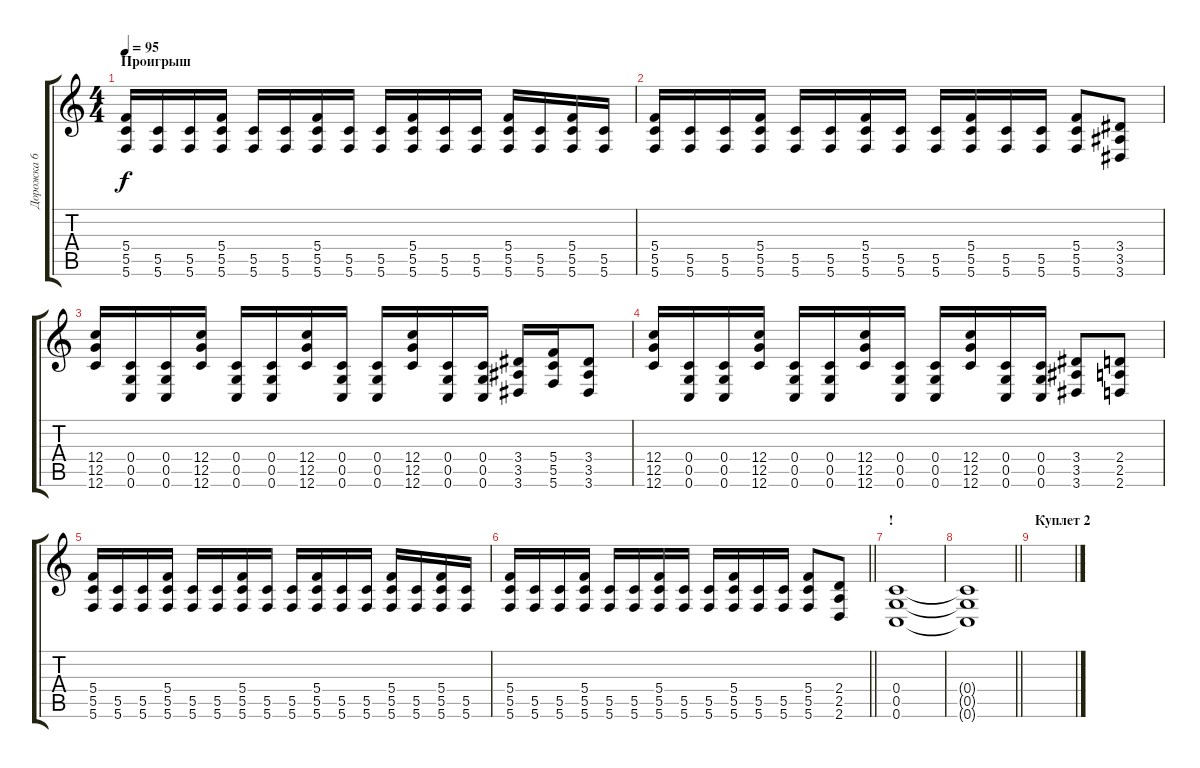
\track ("Дорожка 6" "Дорожка 6") {instrument distortionguitar}
\staff {score tabs}
\tuning (D4 A3 F3 C3 G2 C2) {hide}
\ts (4 4)
\section ("" "Проигрыш")
\tempo 95
\clef g2
\ks c
(5.4 5.5 5.6).16{dy f} (5.5 5.6).16 (5.5 5.6).16 (5.4 5.5 5.6).16 (5.5 5.6).16 (5.5 5.6).16 (5.4 5.5 5.6).16 (5.5 5.6).16 (5.5 5.6).16 (5.4 5.5 5.6).16 (5.5 5.6).16 (5.5 5.6).16 (5.4 5.5 5.6).16 (5.5 5.6).16 (5.4 5.5 5.6).16 (5.5 5.6).16 |
(5.4 5.5 5.6).16 (5.5 5.6).16 (5.5 5.6).16 (5.4 5.5 5.6).16 (5.5 5.6).16 (5.5 5.6).16 (5.4 5.5 5.6).16 (5.5 5.6).16 (5.5 5.6).16 (5.4 5.5 5.6).16 (5.5 5.6).16 (5.5 5.6).16 (5.4 5.5 5.6).8 (3.4 3.5 3.6).8 |
(12.4 12.5 12.6).16 (0.4 0.5 0.6).16 (0.4 0.5 0.6).16 (12.4 12.5 12.6).16 (0.4 0.5 0.6).16 (0.4 0.5 0.6).16 (12.4 12.5 12.6).16 (0.4 0.5 0.6).16 (0.4 0.5 0.6).16 (12.4 12.5 12.6).16 (0.4 0.5 0.6).16 (0.4 0.5 0.6).16 (3.4 3.5 3.6).16 (5.4 5.5 5.6).16 (3.4 3.5 3.6).8 |
(12.4 12.5 12.6).16 (0.4 0.5 0.6).16 (0.4 0.5 0.6).16 (12.4 12.5 12.6).16 (0.4 0.5 0.6).16 (0.4 0.5 0.6).16 (12.4 12.5 12.6).16 (0.4 0.5 0.6).16 (0.4 0.5 0.6).16 (12.4 12.5 12.6).16 (0.4 0.5 0.6).16 (0.4 0.5 0.6).16 (3.4 3.5 3.6).8 (2.4 2.5 2.6).8 |
(5.4 5.5 5.6).16 (5.5 5.6).16 (5.5 5.6).16 (5.4 5.5 5.6).16 (5.5 5.6).16 (5.5 5.6).16 (5.4 5.5 5.6).16 (5.5 5.6).16 (5.5 5.6).16 (5.4 5.5 5.6).16 (5.5 5.6).16 (5.5 5.6).16 (5.4 5.5 5.6).16 (5.5 5.6).16 (5.4 5.5 5.6).16 (5.5 5.6).16 |
\barLineRight lightlight
(5.4 5.5 5.6).16 (5.5 5.6).16 (5.5 5.6).16 (5.4 5.5 5.6).16 (5.5 5.6).16 (5.5 5.6).16 (5.4 5.5 5.6).16 (5.5 5.6).16 (5.5 5.6).16 (5.4 5.5 5.6).16 (5.5 5.6).16 (5.5 5.6).16 (5.4 5.5 5.6).8 (2.4 2.5 2.6).8 |
\section ("" "!")
(0.4 0.5 0.6).1{volume 6} |
\barLineRight lightlight
(0.4{t} 0.5{t} 0.6{t}).1 |
\section ("" "Куплет 2")
